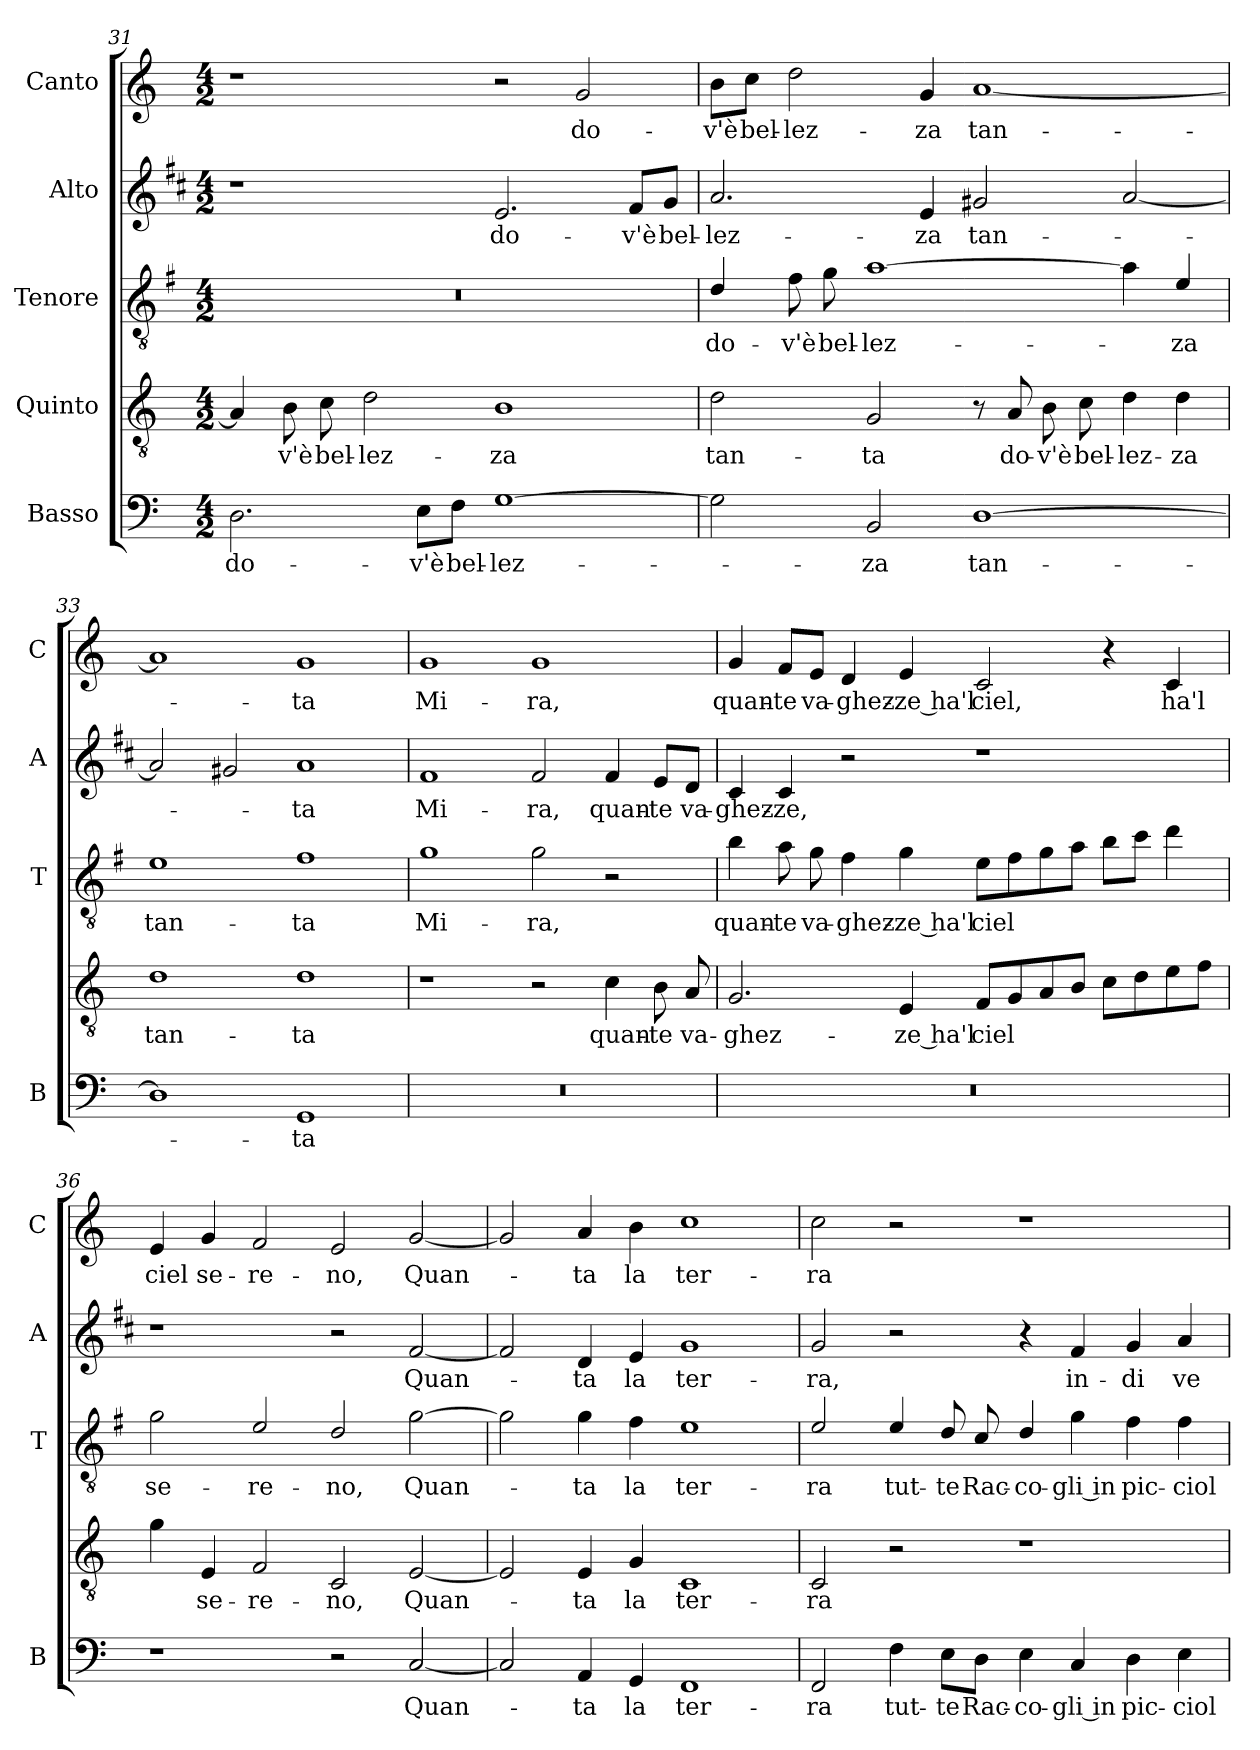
**kern	**text	**kern	**text	**kern	**text	**kern	**text	**kern	**text
*part5	*part5	*part4	*part4	*part3	*part3	*part2	*part2	*part1	*part1
*staff5	*staff5	*staff4	*staff4	*staff3	*staff3	*staff2	*staff2	*staff1	*staff1
*I"Basso	*	*I"Quinto	*	*I"Tenore	*	*I"Alto	*	*I"Canto	*
*I'B	*	*	*	*I'T	*	*I'A	*	*I'C	*
!!LO:LB:g=z
*clefF4	*	*clefGv2	*	*clefGv2	*	*clefG2	*	*clefG2	*
*	*	*	*	*ITrd4c7	*	*ITrd1c2	*	*	*
*k[]	*	*k[]	*	*k[]	*	*k[]	*	*k[]	*
*C:	*	*C:	*	*C:	*	*C:	*	*C:	*
*M4/2	*	*M4/2	*	*M4/2	*	*M4/2	*	*M4/2	*
=31	=31	=31	=31	=31	=31	=31	=31	=31	=31
!	!LO:LY:b	!	!	!	!	!	!	!	!
2.D\	do-	4A/]	.	0r	.	1r	.	1r	.
!	!	!	!LO:LY:b	!	!	!	!	!	!
.	.	8B\	-v'è	.	.	.	.	.	.
!	!	!	!LO:LY:b	!	!	!	!	!	!
.	.	8c\	bel-	.	.	.	.	.	.
!	!	!	!LO:LY:b	!	!	!	!	!	!
.	.	2d\	-lez-	.	.	.	.	.	.
!	!LO:LY:b	!	!	!	!	!	!	!	!
8E\L	-v'è	.	.	.	.	.	.	.	.
!	!LO:LY:b	!	!	!	!	!	!	!	!
8F\J	bel-	.	.	.	.	.	.	.	.
!	!LO:LY:b	!	!LO:LY:b	!	!	!	!LO:LY:b	!	!
[1G	-lez-	1B	-za	.	.	2.d/	do-	2r	.
!	!	!	!	!	!	!	!	!	!LO:LY:b
.	.	.	.	.	.	.	.	2g/	do-
!	!	!	!	!	!	!	!LO:LY:b	!	!
.	.	.	.	.	.	8e/L	-v'è	.	.
!	!	!	!	!	!	!	!LO:LY:b	!	!
.	.	.	.	.	.	8f/J	bel-	.	.
=32	=32	=32	=32	=32	=32	=32	=32	=32	=32
!	!	!	!LO:LY:b	!	!LO:LY:b	!	!LO:LY:b	!	!LO:LY:b
2G\]	.	2d\	tan-	4G/	do-	2.g/	-lez-	8b\L	-v'è
!	!	!	!	!	!	!	!	!	!LO:LY:b
.	.	.	.	.	.	.	.	8cc\J	bel-
!	!	!	!	!	!LO:LY:b	!	!	!	!LO:LY:b
.	.	.	.	8B\	-v'è	.	.	2dd\	-lez-
!	!	!	!	!	!LO:LY:b	!	!	!	!
.	.	.	.	8c\	bel-	.	.	.	.
!	!LO:LY:b	!	!LO:LY:b	!	!LO:LY:b	!	!	!	!
2BB/	-za	2G/	-ta	[1d	-lez-	.	.	.	.
!	!	!	!	!	!	!	!LO:LY:b	!	!LO:LY:b
.	.	.	.	.	.	4d/	-za	4g/	-za
!	!LO:LY:b	!	!	!	!	!	!LO:LY:b	!	!LO:LY:b
[1D	tan-	8r	.	.	.	2f#X/	tan-	[1a	tan-
!	!	!	!LO:LY:b	!	!	!	!	!	!
.	.	8A/	do-	.	.	.	.	.	.
!	!	!	!LO:LY:b	!	!	!	!	!	!
.	.	8B\	-v'è	.	.	.	.	.	.
!	!	!	!LO:LY:b	!	!	!	!	!	!
.	.	8c\	bel-	.	.	.	.	.	.
!	!	!	!LO:LY:b	!	!	!	!	!	!
.	.	4d\	-lez-	4d\]	.	[2g/	.	.	.
!	!	!	!LO:LY:b	!	!LO:LY:b	!	!	!	!
.	.	4d\	-za	4A/	-za	.	.	.	.
=33	=33	=33	=33	=33	=33	=33	=33	=33	=33
!	!	!	!LO:LY:b	!	!LO:LY:b	!	!	!	!
1D]	.	1d	tan-	1A	tan-	2g/]	.	1a]	.
.	.	.	.	.	.	2f#X/	.	.	.
!	!LO:LY:b	!	!LO:LY:b	!	!LO:LY:b	!	!LO:LY:b	!	!LO:LY:b
1GG	-ta	1d	-ta	1B	-ta	1g	-ta	1g	-ta
!!LO:PB:g=z
=34	=34	=34	=34	=34	=34	=34	=34	=34	=34
!	!	!	!	!	!LO:LY:b	!	!LO:LY:b	!	!LO:LY:b
0r	.	1r	.	1c	Mi-	1e	Mi-	1g	Mi-
!	!	!	!	!	!LO:LY:b	!	!LO:LY:b	!	!LO:LY:b
.	.	2r	.	2c\	-ra,	2e/	-ra,	1g	-ra,
!	!	!	!LO:LY:b	!	!	!	!LO:LY:b	!	!
.	.	4c\	quan-	2r	.	4e/	quan-	.	.
!	!	!	!LO:LY:b	!	!	!	!LO:LY:b	!	!
.	.	8B\	-te	.	.	8d/L	-te	.	.
!	!	!	!LO:LY:b	!	!	!	!LO:LY:b	!	!
.	.	8A/	va-	.	.	8c/J	va-	.	.
=35	=35	=35	=35	=35	=35	=35	=35	=35	=35
!	!	!	!LO:LY:b	!	!LO:LY:b	!	!LO:LY:b	!	!LO:LY:b
0r	.	2.G/	-ghez-	4e\	quan-	4B/	-ghez-	4g/	quan-
!	!	!	!	!	!LO:LY:b	!	!LO:LY:b	!	!LO:LY:b
.	.	.	.	8d\	-te	4B/	-ze,	8f/L	-te
!	!	!	!	!	!LO:LY:b	!	!	!	!LO:LY:b
.	.	.	.	8c\	va-	.	.	8e/J	va-
!	!	!	!	!	!LO:LY:b	!	!	!	!LO:LY:b
.	.	.	.	4B\	-ghez-	2r	.	4d/	-ghez-
!	!	!	!LO:LY:b	!	!LO:LY:b	!	!	!	!LO:LY:b
.	.	4E/	-ze ha'l	4c\	-ze ha'l	.	.	4e/	-ze ha'l
!	!	!	!LO:LY:b	!	!LO:LY:b	!	!	!	!LO:LY:b
.	.	8F/L	ciel	8A\L	ciel	1r	.	2c/	ciel,
.	.	8G/	.	8B\	.	.	.	.	.
.	.	8A/	.	8c\	.	.	.	.	.
.	.	8B/J	.	8d\J	.	.	.	.	.
.	.	8c\L	.	8e\L	.	.	.	4r	.
.	.	8d\	.	8f\J	.	.	.	.	.
!	!	!	!	!	!	!	!	!	!LO:LY:b
.	.	8e\	.	4g\	.	.	.	4c/	ha'l
.	.	8f\J	.	.	.	.	.	.	.
=36	=36	=36	=36	=36	=36	=36	=36	=36	=36
!	!	!	!	!	!LO:LY:b	!	!	!	!LO:LY:b
1r	.	4g\	.	2c\	se-	1r	.	4e/	ciel
!	!	!	!LO:LY:b	!	!	!	!	!	!LO:LY:b
.	.	4E/	se-	.	.	.	.	4g/	se-
!	!	!	!LO:LY:b	!	!LO:LY:b	!	!	!	!LO:LY:b
.	.	2F/	-re-	2A/	-re-	.	.	2f/	-re-
!	!	!	!LO:LY:b	!	!LO:LY:b	!	!	!	!LO:LY:b
2r	.	2C/	-no,	2G/	-no,	2r	.	2e/	-no,
!	!LO:LY:b	!	!LO:LY:b	!	!LO:LY:b	!	!LO:LY:b	!	!LO:LY:b
[2C/	Quan-	[2E/	Quan-	[2c\	Quan-	[2e/	Quan-	[2g/	Quan-
=37	=37	=37	=37	=37	=37	=37	=37	=37	=37
2C/]	.	2E/]	.	2c\]	.	2e/]	.	2g/]	.
!	!LO:LY:b	!	!LO:LY:b	!	!LO:LY:b	!	!LO:LY:b	!	!LO:LY:b
4AA/	-ta	4E/	-ta	4c\	-ta	4c/	-ta	4a/	-ta
!	!LO:LY:b	!	!LO:LY:b	!	!LO:LY:b	!	!LO:LY:b	!	!LO:LY:b
4GG/	la	4G/	la	4B\	la	4d/	la	4b\	la
!	!LO:LY:b	!	!LO:LY:b	!	!LO:LY:b	!	!LO:LY:b	!	!LO:LY:b
1FF	ter-	1C	ter-	1A	ter-	1f	ter-	1cc	ter-
!!LO:LB:g=z
=38	=38	=38	=38	=38	=38	=38	=38	=38	=38
!	!LO:LY:b	!	!LO:LY:b	!	!LO:LY:b	!	!LO:LY:b	!	!LO:LY:b
2FF/	-ra	2C/	-ra	2A/	-ra	2f/	-ra,	2cc\	-ra
!	!LO:LY:b	!	!	!	!LO:LY:b	!	!	!	!
4F\	tut-	2r	.	4A/	tut-	2r	.	2r	.
!	!LO:LY:b	!	!	!	!LO:LY:b	!	!	!	!
8E\L	-te	.	.	8G/	-te	.	.	.	.
!	!LO:LY:b	!	!	!	!LO:LY:b	!	!	!	!
8D\J	Rac-	.	.	8F/	Rac-	.	.	.	.
!	!LO:LY:b	!	!	!	!LO:LY:b	!	!	!	!
4E\	-co-	1r	.	4G/	-co-	4r	.	1r	.
!	!LO:LY:b	!	!	!	!LO:LY:b	!	!LO:LY:b	!	!
4C/	-gli in	.	.	4c\	-gli in	4e/	in-	.	.
!	!LO:LY:b	!	!	!	!LO:LY:b	!	!LO:LY:b	!	!
4D\	pic-	.	.	4B\	pic-	4f/	-di	.	.
!	!LO:LY:b	!	!	!	!LO:LY:b	!	!LO:LY:b	!	!
4E\	-ciol	.	.	4B\	-ciol	4g/	ve-	.	.
=	=	=	=	=	=	=	=	=	=
*-	*-	*-	*-	*-	*-	*-	*-	*-	*-
